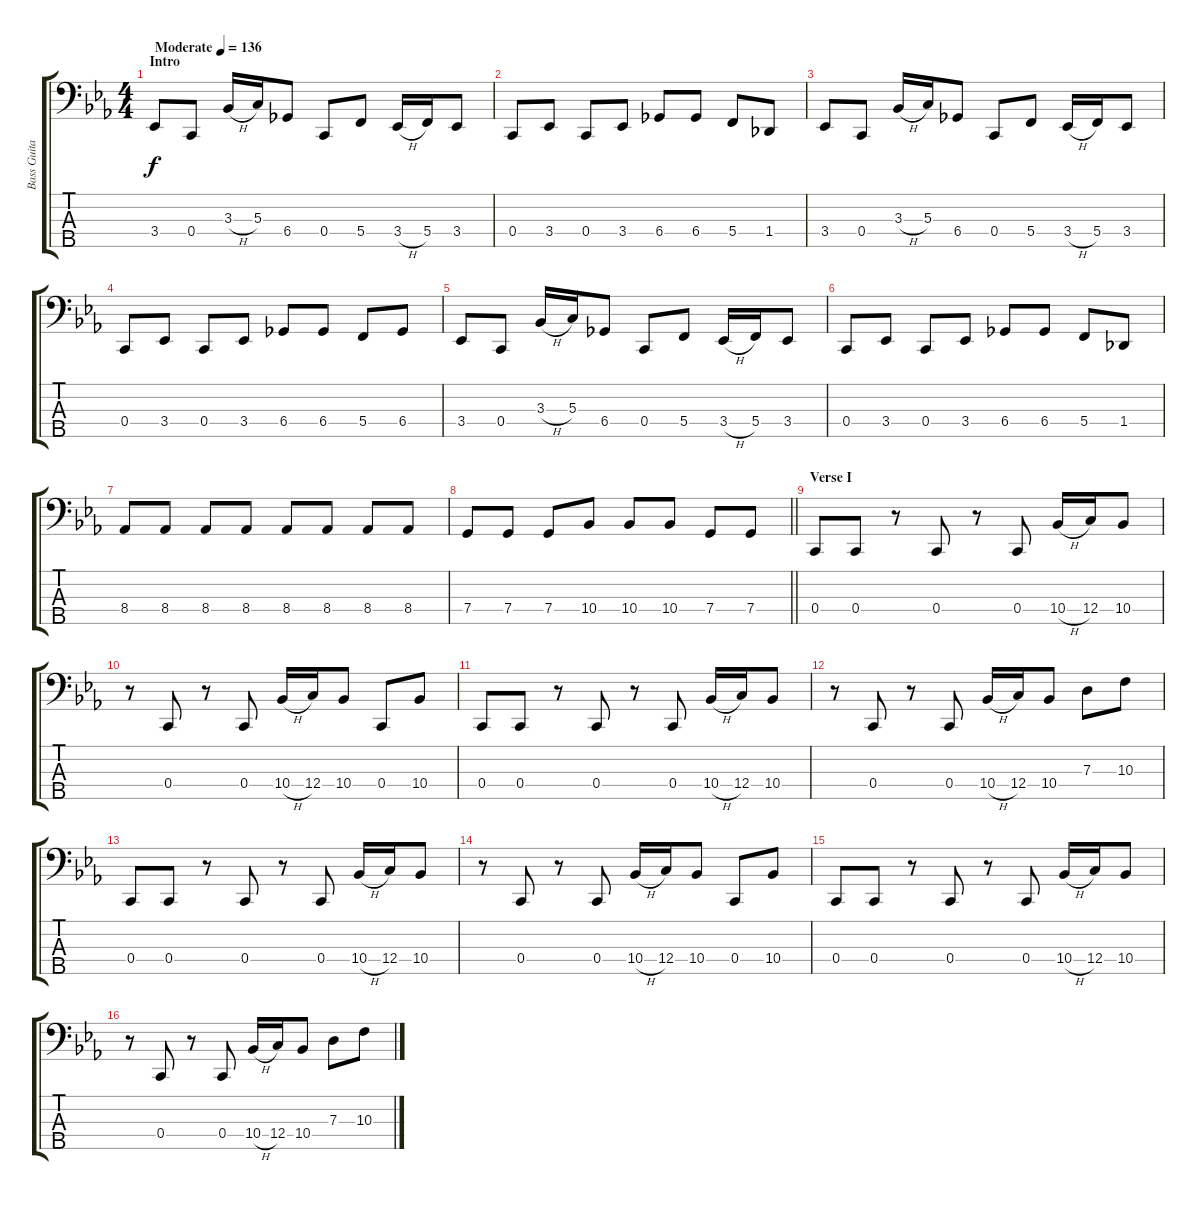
\track ("Bass Guitar" "Bass Guita") {instrument electricbasspick}
\staff {score tabs}
\tuning (F2 C2 G1 C1 A0) {hide}
\ts (4 4)
\section ("" "Intro")
\tempo (136 "Moderate")
\clef f4
\ks eb
3.4.8{dy f instrument electricbasspick} 0.4.8 3.3{h}.16 5.3.16 6.4.8 0.4.8 5.4.8 3.4{h}.16 5.4.16 3.4.8 |
0.4.8 3.4.8 0.4.8 3.4.8 6.4.8 6.4.8 5.4.8 1.4.8 |
3.4.8 0.4.8 3.3{h}.16 5.3.16 6.4.8 0.4.8 5.4.8 3.4{h}.16 5.4.16 3.4.8 |
0.4.8 3.4.8 0.4.8 3.4.8 6.4.8 6.4.8 5.4.8 6.4.8 |
3.4.8 0.4.8 3.3{h}.16 5.3.16 6.4.8 0.4.8 5.4.8 3.4{h}.16 5.4.16 3.4.8 |
0.4.8 3.4.8 0.4.8 3.4.8 6.4.8 6.4.8 5.4.8 1.4.8 |
8.4.8 8.4.8 8.4.8 8.4.8 8.4.8 8.4.8 8.4.8 8.4.8 |
\barLineRight lightlight
7.4.8 7.4.8 7.4.8 10.4.8 10.4.8 10.4.8 7.4.8 7.4.8 |
\section ("" "Verse I")
0.4.8 0.4.8 r.8 0.4.8 r.8 0.4.8 10.4{h}.16 12.4.16 10.4.8 |
r.8 0.4.8 r.8 0.4.8 10.4{h}.16 12.4.16 10.4.8 0.4.8 10.4.8 |
0.4.8 0.4.8 r.8 0.4.8 r.8 0.4.8 10.4{h}.16 12.4.16 10.4.8 |
r.8 0.4.8 r.8 0.4.8 10.4{h}.16 12.4.16 10.4.8 7.3.8 10.3.8 |
0.4.8 0.4.8 r.8 0.4.8 r.8 0.4.8 10.4{h}.16 12.4.16 10.4.8 |
r.8 0.4.8 r.8 0.4.8 10.4{h}.16 12.4.16 10.4.8 0.4.8 10.4.8 |
0.4.8 0.4.8 r.8 0.4.8 r.8 0.4.8 10.4{h}.16 12.4.16 10.4.8 |
r.8 0.4.8 r.8 0.4.8 10.4{h}.16 12.4.16 10.4.8 7.3.8 10.3.8
